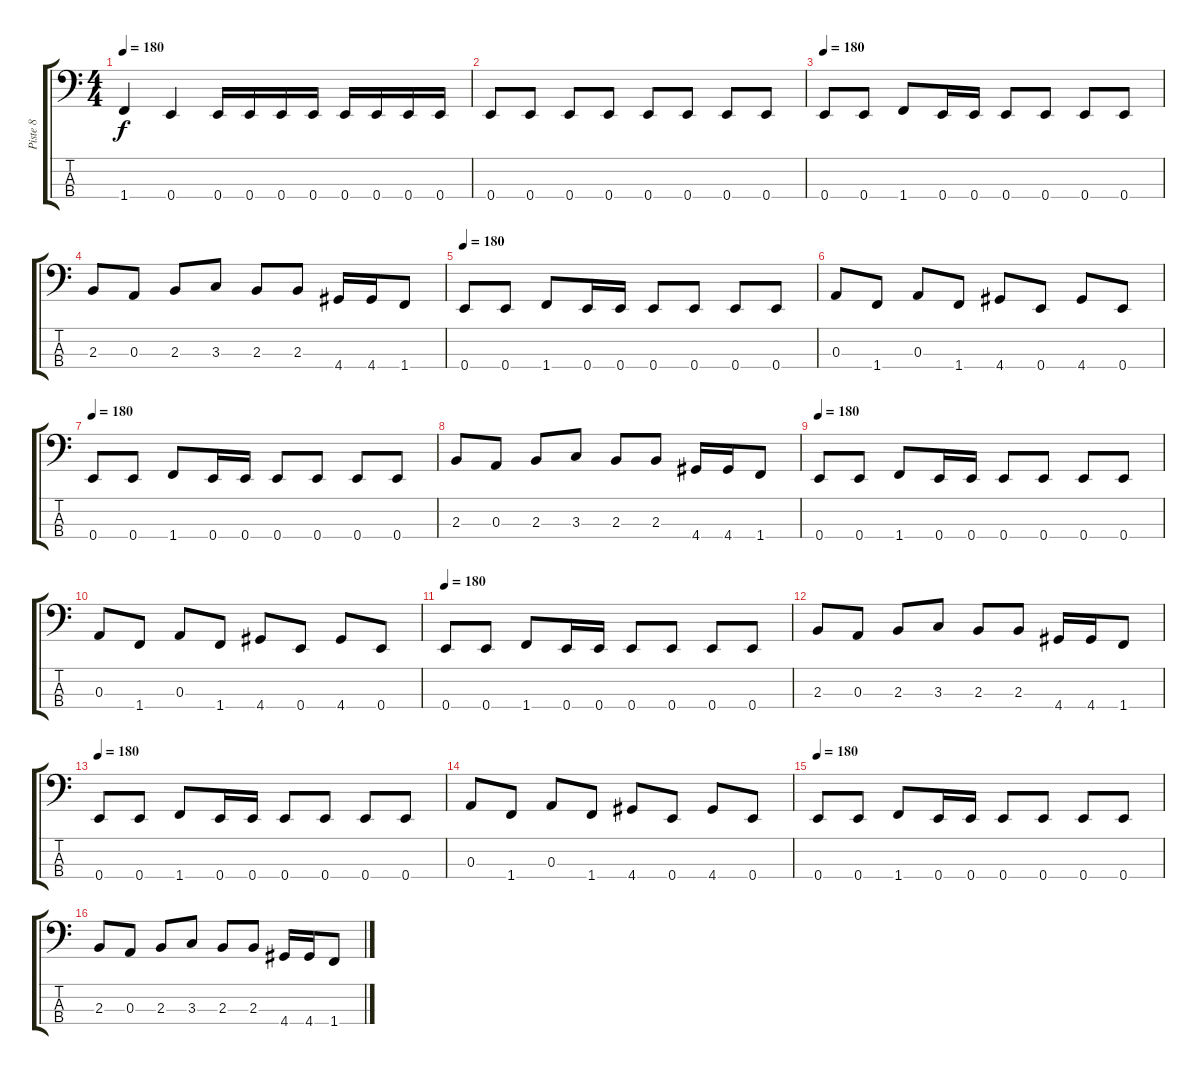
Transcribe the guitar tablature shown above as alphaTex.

\track ("Piste 8" "Piste 8") {instrument electricbasspick}
\staff {score tabs}
\tuning (G2 D2 A1 E1) {hide}
\ts (4 4)
\tempo 180
\clef f4
\ks c
1.4.4{dy f} 0.4.4 0.4.16 0.4.16 0.4.16 0.4.16 0.4.16 0.4.16 0.4.16 0.4.16 |
0.4.8 0.4.8 0.4.8 0.4.8 0.4.8 0.4.8 0.4.8 0.4.8 |
\tempo 180
0.4.8 0.4.8 1.4.8 0.4.16 0.4.16 0.4.8 0.4.8 0.4.8 0.4.8 |
2.3.8 0.3.8 2.3.8 3.3.8 2.3.8 2.3.8 4.4.16 4.4.16 1.4.8 |
\tempo 180
0.4.8 0.4.8 1.4.8 0.4.16 0.4.16 0.4.8 0.4.8 0.4.8 0.4.8 |
0.3.8 1.4.8 0.3.8 1.4.8 4.4.8 0.4.8 4.4.8 0.4.8 |
\tempo 180
0.4.8 0.4.8 1.4.8 0.4.16 0.4.16 0.4.8 0.4.8 0.4.8 0.4.8 |
2.3.8 0.3.8 2.3.8 3.3.8 2.3.8 2.3.8 4.4.16 4.4.16 1.4.8 |
\tempo 180
0.4.8 0.4.8 1.4.8 0.4.16 0.4.16 0.4.8 0.4.8 0.4.8 0.4.8 |
0.3.8 1.4.8 0.3.8 1.4.8 4.4.8 0.4.8 4.4.8 0.4.8 |
\tempo 180
0.4.8 0.4.8 1.4.8 0.4.16 0.4.16 0.4.8 0.4.8 0.4.8 0.4.8 |
2.3.8 0.3.8 2.3.8 3.3.8 2.3.8 2.3.8 4.4.16 4.4.16 1.4.8 |
\tempo 180
0.4.8 0.4.8 1.4.8 0.4.16 0.4.16 0.4.8 0.4.8 0.4.8 0.4.8 |
0.3.8 1.4.8 0.3.8 1.4.8 4.4.8 0.4.8 4.4.8 0.4.8 |
\tempo 180
0.4.8 0.4.8 1.4.8 0.4.16 0.4.16 0.4.8 0.4.8 0.4.8 0.4.8 |
2.3.8 0.3.8 2.3.8 3.3.8 2.3.8 2.3.8 4.4.16 4.4.16 1.4.8
